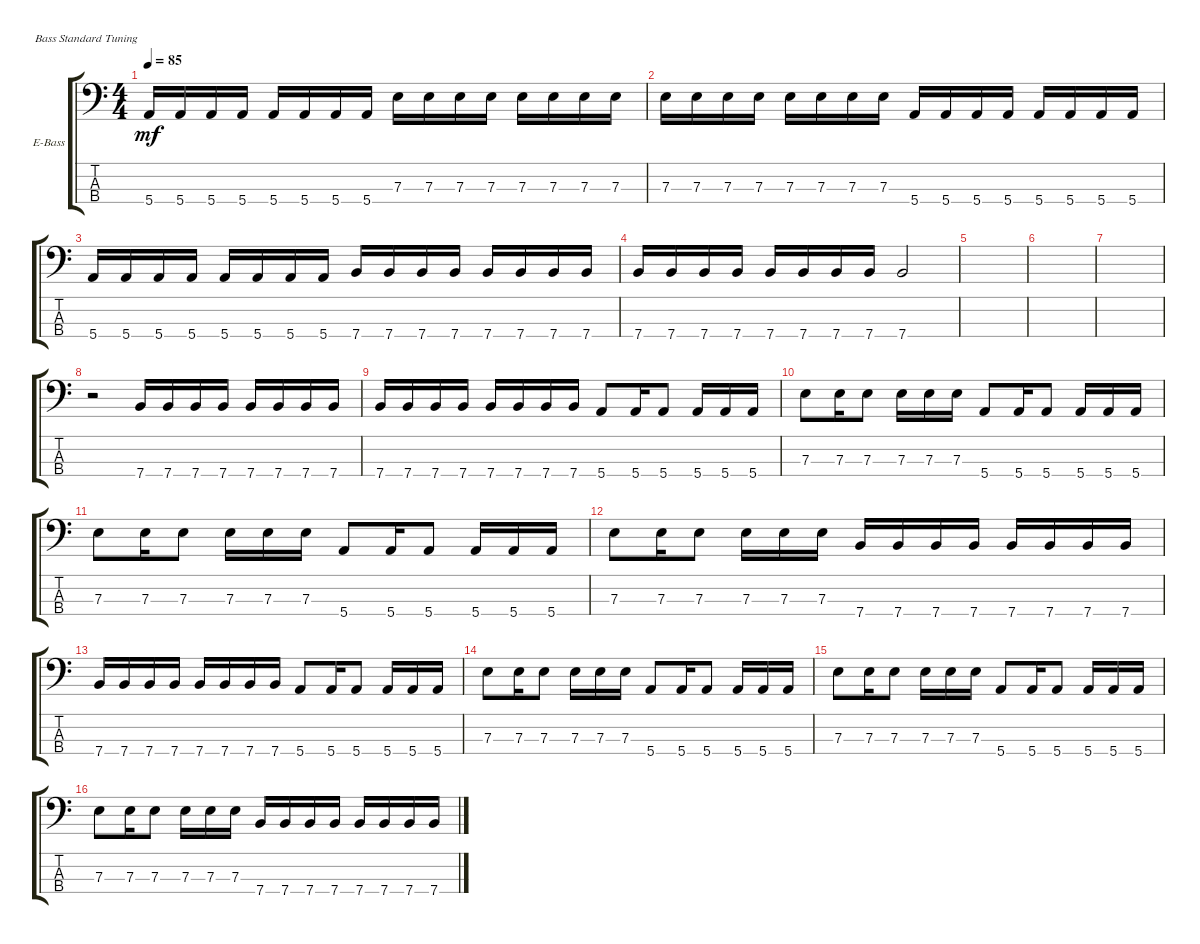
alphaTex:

\defaultSystemsLayout 4
\bracketExtendMode groupsimilarinstruments
\firstSystemTrackNameOrientation horizontal
\otherSystemsTrackNameOrientation horizontal
\track ("Electric Bass" "E-Bass") {instrument electricbassfinger}
\staff {score tabs}
\tuning (G2 D2 A1 E1)
\ts (4 4)
\tempo 85
\clef f4
\scale
0.333333
\ks c
5.4.16{dy mf} 5.4.16 5.4.16 5.4.16 5.4.16 5.4.16 5.4.16 5.4.16 7.3.16 7.3.16 7.3.16 7.3.16 7.3.16 7.3.16 7.3.16 7.3.16 |
\scale
0.333333 7.3.16 7.3.16 7.3.16 7.3.16 7.3.16 7.3.16 7.3.16 7.3.16 5.4.16 5.4.16 5.4.16 5.4.16 5.4.16 5.4.16 5.4.16 5.4.16 |
\scale
0.333333 5.4.16 5.4.16 5.4.16 5.4.16 5.4.16 5.4.16 5.4.16 5.4.16 7.4.16 7.4.16 7.4.16 7.4.16 7.4.16 7.4.16 7.4.16 7.4.16 |
\scale
0.333333 7.4.16 7.4.16 7.4.16 7.4.16 7.4.16 7.4.16 7.4.16 7.4.16 7.4.2 |
\scale
0.333333 |
\scale
0.333333 |
\scale
0.333333 |
\scale
0.333333 r.2 7.4.16 7.4.16 7.4.16 7.4.16 7.4.16 7.4.16 7.4.16 7.4.16 |
\scale
0.333333 7.4.16 7.4.16 7.4.16 7.4.16 7.4.16 7.4.16 7.4.16 7.4.16 5.4.8 5.4.16 5.4.8 5.4.16 5.4.16 5.4.16 |
\scale
0.333333 7.3.8 7.3.16 7.3.8 7.3.16 7.3.16 7.3.16 5.4.8 5.4.16 5.4.8 5.4.16 5.4.16 5.4.16 |
\scale
0.333333 7.3.8 7.3.16 7.3.8 7.3.16 7.3.16 7.3.16 5.4.8 5.4.16 5.4.8 5.4.16 5.4.16 5.4.16 |
\scale
0.333333 7.3.8 7.3.16 7.3.8 7.3.16 7.3.16 7.3.16 7.4.16 7.4.16 7.4.16 7.4.16 7.4.16 7.4.16 7.4.16 7.4.16 |
\scale
0.333333 7.4.16 7.4.16 7.4.16 7.4.16 7.4.16 7.4.16 7.4.16 7.4.16 5.4.8 5.4.16 5.4.8 5.4.16 5.4.16 5.4.16 |
\scale
0.333333 7.3.8 7.3.16 7.3.8 7.3.16 7.3.16 7.3.16 5.4.8 5.4.16 5.4.8 5.4.16 5.4.16 5.4.16 |
\scale
0.333333 7.3.8 7.3.16 7.3.8 7.3.16 7.3.16 7.3.16 5.4.8 5.4.16 5.4.8 5.4.16 5.4.16 5.4.16 |
\scale
0.333333 7.3.8 7.3.16 7.3.8 7.3.16 7.3.16 7.3.16 7.4.16 7.4.16 7.4.16 7.4.16 7.4.16 7.4.16 7.4.16 7.4.16
